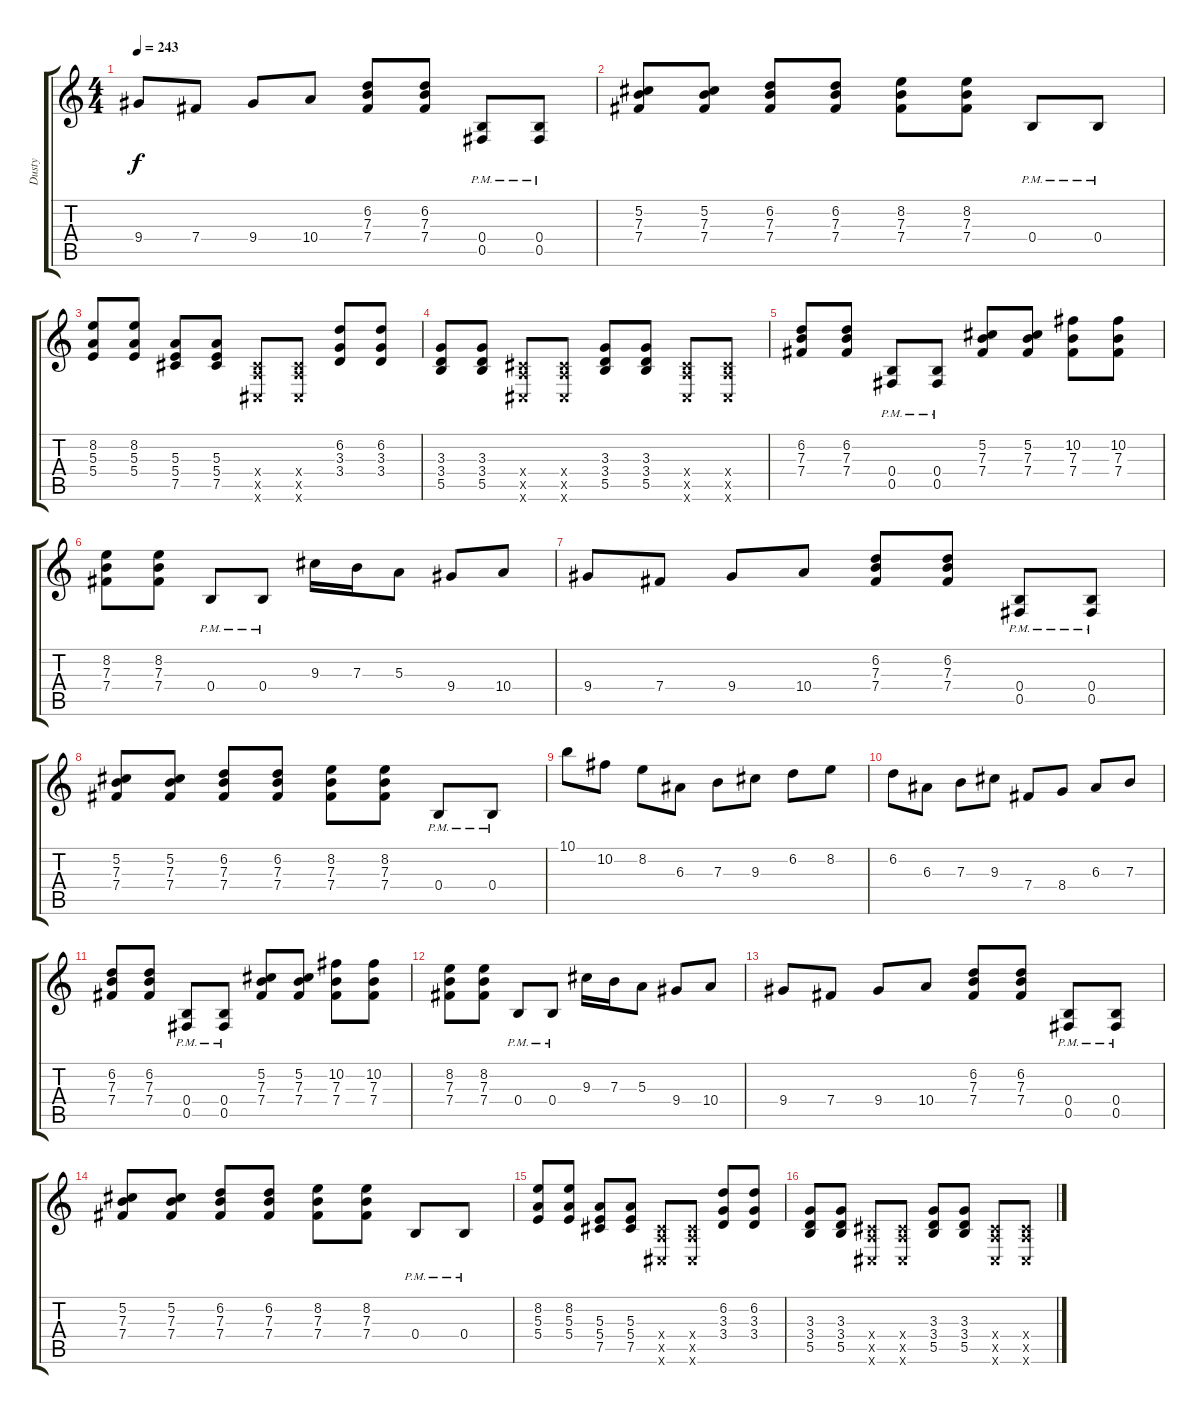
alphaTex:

\track ("Dusty" "Dusty") {instrument distortionguitar}
\staff {score tabs}
\tuning (Db4 Ab3 E3 B2 Gb2 Db2) {hide}
\ts (4 4)
\tempo 243
\clef g2
\ks c
9.4.8{dy f} 7.4.8 9.4.8 10.4.8 (6.2 7.3 7.4).8 (6.2 7.3 7.4).8 (0.4{pm} 0.5{pm}).8 (0.4{pm} 0.5{pm}).8 |
(5.2 7.3 7.4).8 (5.2 7.3 7.4).8 (6.2 7.3 7.4).8 (6.2 7.3 7.4).8 (8.2 7.3 7.4).8 (8.2 7.3 7.4).8 0.4{pm}.8 0.4{pm}.8 |
(8.2 5.3 5.4).8 (8.2 5.3 5.4).8 (5.3 5.4 7.5).8 (5.3 5.4 7.5).8 (2.4{x} 3.5{x} 0.6{x}).8 (2.4{x} 3.5{x} 0.6{x}).8 (6.2 3.3 3.4).8 (6.2 3.3 3.4).8 |
(3.3 3.4 5.5).8 (3.3 3.4 5.5).8 (2.4{x} 3.5{x} 0.6{x}).8 (2.4{x} 3.5{x} 0.6{x}).8 (3.3 3.4 5.5).8 (3.3 3.4 5.5).8 (2.4{x} 3.5{x} 0.6{x}).8 (2.4{x} 3.5{x} 0.6{x}).8 |
(6.2 7.3 7.4).8 (6.2 7.3 7.4).8 (0.4{pm} 0.5{pm}).8 (0.4{pm} 0.5{pm}).8 (5.2 7.3 7.4).8 (5.2 7.3 7.4).8 (10.2 7.3 7.4).8 (10.2 7.3 7.4).8 |
(8.2 7.3 7.4).8 (8.2 7.3 7.4).8 0.4{pm}.8 0.4{pm}.8 9.3.16 7.3.16 5.3.8 9.4.8 10.4.8 |
9.4.8 7.4.8 9.4.8 10.4.8 (6.2 7.3 7.4).8 (6.2 7.3 7.4).8 (0.4{pm} 0.5{pm}).8 (0.4{pm} 0.5{pm}).8 |
(5.2 7.3 7.4).8 (5.2 7.3 7.4).8 (6.2 7.3 7.4).8 (6.2 7.3 7.4).8 (8.2 7.3 7.4).8 (8.2 7.3 7.4).8 0.4{pm}.8 0.4{pm}.8 |
10.1.8 10.2.8 8.2.8 6.3.8 7.3.8 9.3.8 6.2.8 8.2.8 |
6.2.8 6.3.8 7.3.8 9.3.8 7.4.8 8.4.8 6.3.8 7.3.8 |
(6.2 7.3 7.4).8 (6.2 7.3 7.4).8 (0.4{pm} 0.5{pm}).8 (0.4{pm} 0.5{pm}).8 (5.2 7.3 7.4).8 (5.2 7.3 7.4).8 (10.2 7.3 7.4).8 (10.2 7.3 7.4).8 |
(8.2 7.3 7.4).8 (8.2 7.3 7.4).8 0.4{pm}.8 0.4{pm}.8 9.3.16 7.3.16 5.3.8 9.4.8 10.4.8 |
9.4.8 7.4.8 9.4.8 10.4.8 (6.2 7.3 7.4).8 (6.2 7.3 7.4).8 (0.4{pm} 0.5{pm}).8 (0.4{pm} 0.5{pm}).8 |
(5.2 7.3 7.4).8 (5.2 7.3 7.4).8 (6.2 7.3 7.4).8 (6.2 7.3 7.4).8 (8.2 7.3 7.4).8 (8.2 7.3 7.4).8 0.4{pm}.8 0.4{pm}.8 |
(8.2 5.3 5.4).8 (8.2 5.3 5.4).8 (5.3 5.4 7.5).8 (5.3 5.4 7.5).8 (2.4{x} 3.5{x} 0.6{x}).8 (2.4{x} 3.5{x} 0.6{x}).8 (6.2 3.3 3.4).8 (6.2 3.3 3.4).8 |
(3.3 3.4 5.5).8 (3.3 3.4 5.5).8 (2.4{x} 3.5{x} 0.6{x}).8 (2.4{x} 3.5{x} 0.6{x}).8 (3.3 3.4 5.5).8 (3.3 3.4 5.5).8 (2.4{x} 3.5{x} 0.6{x}).8 (2.4{x} 3.5{x} 0.6{x}).8
